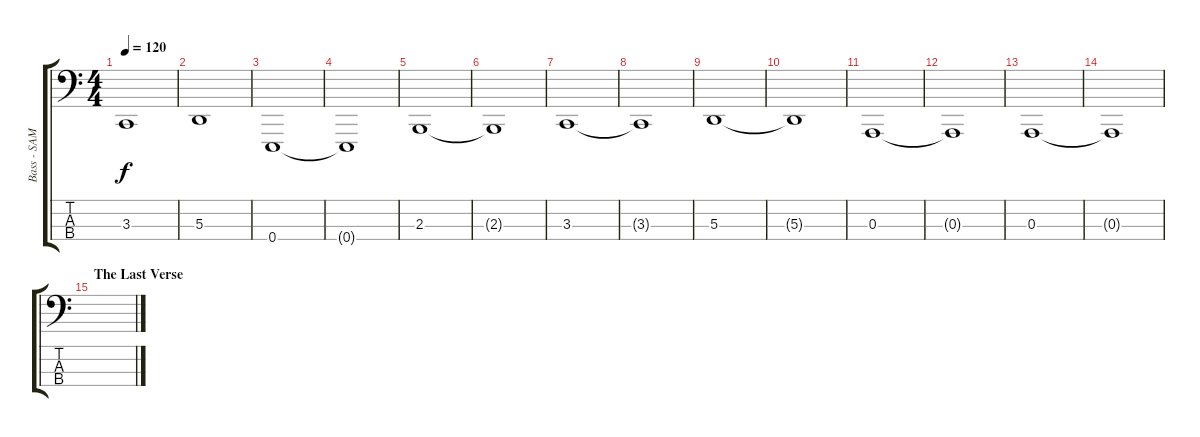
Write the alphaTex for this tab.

\track ("Bass - SAM" "Bass - SAM") {instrument lead8bassandlead}
\staff {score tabs}
\tuning (G2 D2 A1 E1) {hide}
\ts (4 4)
\tempo 120
\clef f4
\ks c
3.3.1{dy f} |
5.3.1 |
0.4.1 |
0.4{t}.1 |
2.3.1 |
2.3{t}.1 |
3.3.1 |
3.3{t}.1 |
5.3.1 |
5.3{t}.1 |
0.3.1 |
0.3{t}.1 |
0.3.1 |
0.3{t}.1 |
\section ("" "The Last Verse")
